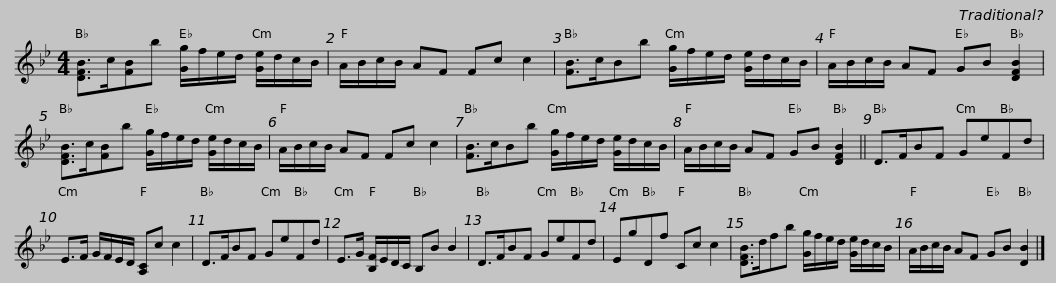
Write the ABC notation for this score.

X:1
L:1/8
M:4/4
I:linebreak $
K:Bb
V:1 treble
V:1
 [DFB]>c[FB]b [Gg]/f/e/d/ [Ge]/d/c/B/ | A/B/c/B/ AF Fc c2 | [FB]>cBb [Gg]/f/e/d/ [Ge]/d/c/B/ | A/B/c/B/ AF GB [DFB]2 |$ [DFB]>c[FB]b [Gg]/f/e/d/ [Ge]/d/c/B/ | %5
 A/B/c/B/ AF Fc c2 | [FB]>cBb [Gg]/f/e/d/ [Ge]/d/c/B/ | A/B/c/B/ AF GB [DFB]2 ||$ D>FBF GeFd | E>F G/F/E/D/ [A,C]c c2 | %10
 D>FBF GeFd | E>G [B,F]/E/D/C/ B,B B2 |$ D>FBF GeFd | EgDf Cc c2 | [DFB]>dfb [Gg]/f/e/d/ [Ge]/d/c/B/ | %15
 A/B/c/B/ AF GB [DB]2 |] %16
